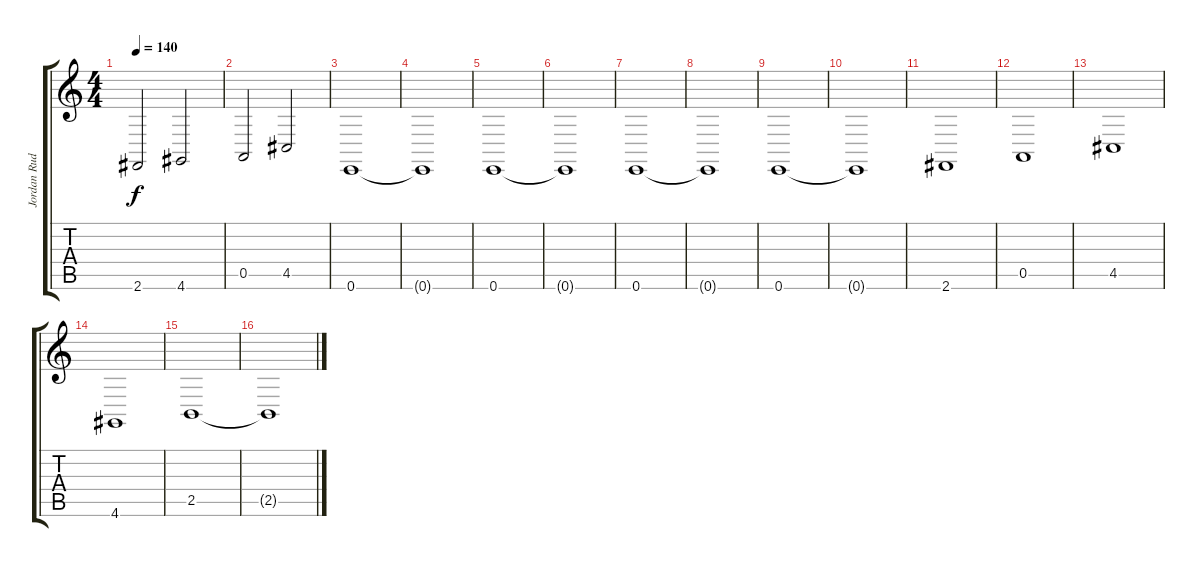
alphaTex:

\track ("Jordan Rudess" "Jordan Rud") {instrument stringensemble1}
\staff {score tabs}
\tuning (E4 B3 G3 D3 A2 E2) {hide}
\ts (4 4)
\tempo 140
\clef g2
\ks c
2.6.2{dy f} 4.6.2 |
0.5.2 4.5.2 |
0.6.1 |
0.6{t}.1 |
0.6.1 |
0.6{t}.1 |
0.6.1 |
0.6{t}.1 |
0.6.1 |
0.6{t}.1 |
2.6.1 |
0.5.1 |
4.5.1 |
4.6.1 |
2.5.1 |
2.5{t}.1
